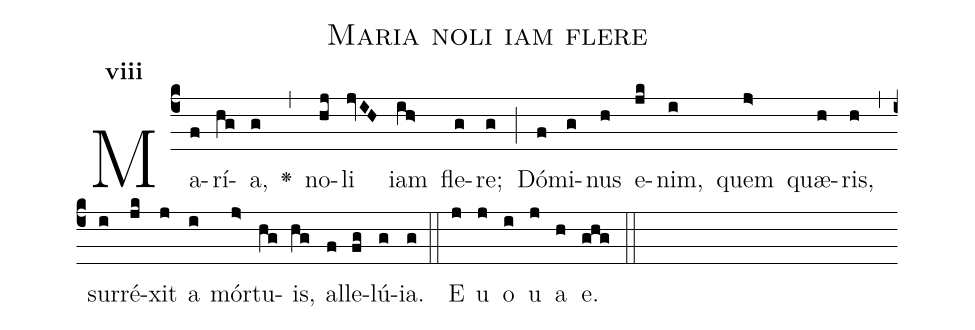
name:Maria noli iam flere;
office-part:Antiphona;
mode:8;
%%
initial-style: 1;
name: Maria noli iam flere;
book: Calithes.it;
occasion: Dominicis Tempore Paschali Usque ad Ascensionem Domini;
office-part: Officium Lectionis Ant 2;
user-notes: ;
commentary: ;
annotation: 8g2;
centering-scheme: english;
fontsize: 12;
font: OFLSortsMillGoudy;
height: 11;
width: 4.5;
%%
(c4)Ma(f)rí(hg)a,(g) <v>\greheightstar</v>(,) no(hj)li(jvIH) iam(ih>) fle(g)re;(g) (;) Dó(f)mi(g)nus(h) e(jk)nim,(i) quem(j>) quæ(h)ris,(h) (,) sur(i)ré(jk)xit(j) a(i) mór(j>)tu(hg)is,(hg) al(f)le(fg)lú(g)ia.(g) (::)
E(j) u(j) o(i) u(j) a(h) e.(ghg) (::)
